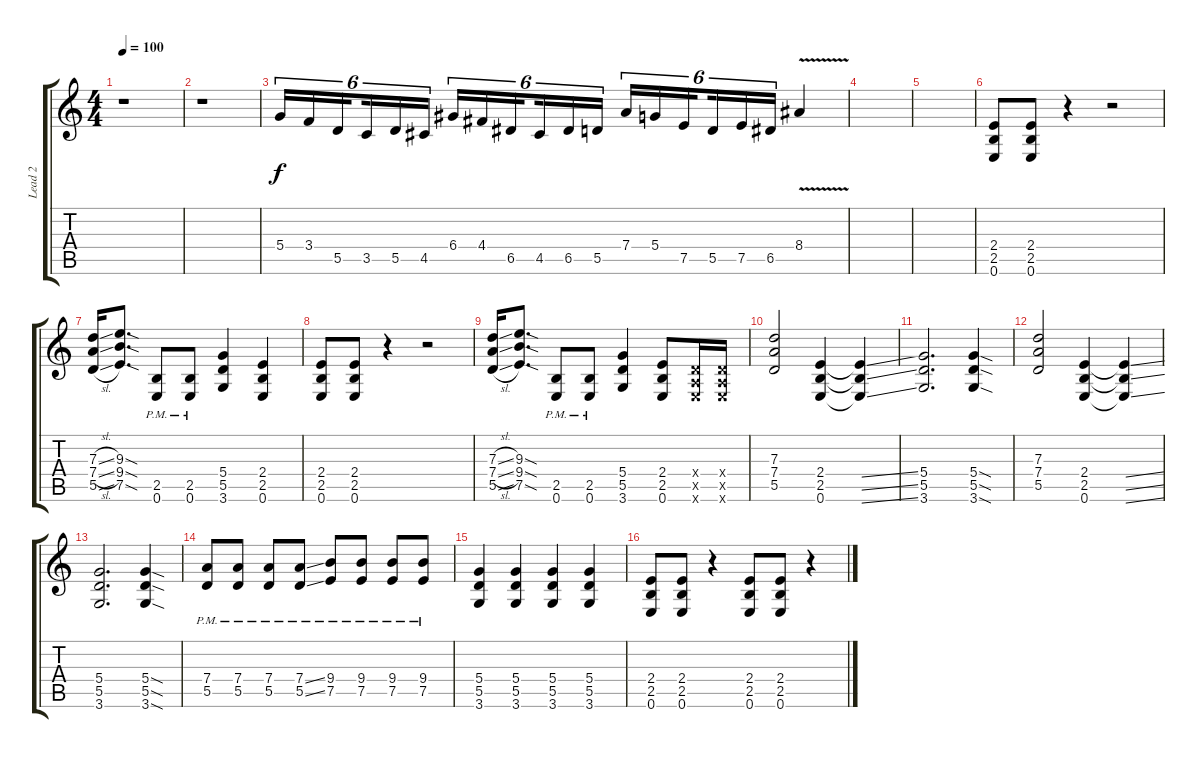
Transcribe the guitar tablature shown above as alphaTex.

\track ("Lead 2" "Lead 2") {instrument overdrivenguitar}
\staff {score tabs}
\tuning (E4 B3 G3 D3 A2 E2) {hide}
\ts (4 4)
\tempo 100
\clef g2
\ks c
r.1{dy f} |
r.1 |
5.4.16{tu (6 4)} 3.4.16{tu (6 4)} 5.5.16{tu (6 4) beam splitsecondary} 3.5.16{tu (6 4)} 5.5.16{tu (6 4)} 4.5.16{tu (6 4)} 6.4.16{tu (6 4)} 4.4.16{tu (6 4)} 6.5.16{tu (6 4) beam splitsecondary} 4.5.16{tu (6 4)} 6.5.16{tu (6 4)} 5.5.16{tu (6 4)} 7.4.16{tu (6 4)} 5.4.16{tu (6 4)} 7.5.16{tu (6 4) beam splitsecondary} 5.5.16{tu (6 4)} 7.5.16{tu (6 4)} 6.5.16{tu (6 4)} 8.4{v}.4 |
|
|
(2.4 2.5 0.6).8 (2.4 2.5 0.6).8 r.4 r.2 |
(7.3{sl} 7.4{sl} 5.5{sl}).16 (9.3{sod} 9.4{sod} 7.5{sod}).8{d} (2.5{pm} 0.6{pm}).8 (2.5{pm} 0.6{pm}).8 (5.4 5.5 3.6).4 (2.4 2.5 0.6).4 |
(2.4 2.5 0.6).8 (2.4 2.5 0.6).8 r.4 r.2 |
(7.3{sl} 7.4{sl} 5.5{sl}).16 (9.3{sod} 9.4{sod} 7.5{sod}).8{d} (2.5{pm} 0.6{pm}).8 (2.5{pm} 0.6{pm}).8 (5.4 5.5 3.6).4 (2.4 2.5 0.6).8 (0.4{x} 0.5{x} 0.6{x}).16 (0.4{x} 0.5{x} 0.6{x}).16 |
(7.3 7.4 5.5).2 (2.4 2.5 0.6).4 (2.4{ss t} 2.5{ss t} 0.6{ss t}).4 |
(5.4 5.5 3.6).2{d} (5.4{sod} 5.5{sod} 3.6{sod}).4 |
(7.3 7.4 5.5).2 (2.4 2.5 0.6).4 (2.4{ss t} 2.5{ss t} 0.6{ss t}).4 |
(5.4 5.5 3.6).2{d} (5.4{sod} 5.5{sod} 3.6{sod}).4 |
(7.4{pm} 5.5{pm}).8 (7.4{pm} 5.5{pm}).8 (7.4{pm} 5.5{pm}).8 (7.4{ss pm} 5.5{ss pm}).8 (9.4{pm} 7.5{pm}).8 (9.4{pm} 7.5{pm}).8 (9.4{pm} 7.5{pm}).8 (9.4{pm} 7.5{pm}).8 |
(5.4 5.5 3.6).4 (5.4 5.5 3.6).4 (5.4 5.5 3.6).4 (5.4 5.5 3.6).4 |
(2.4 2.5 0.6).8 (2.4 2.5 0.6).8 r.4 (2.4 2.5 0.6).8 (2.4 2.5 0.6).8 r.4
